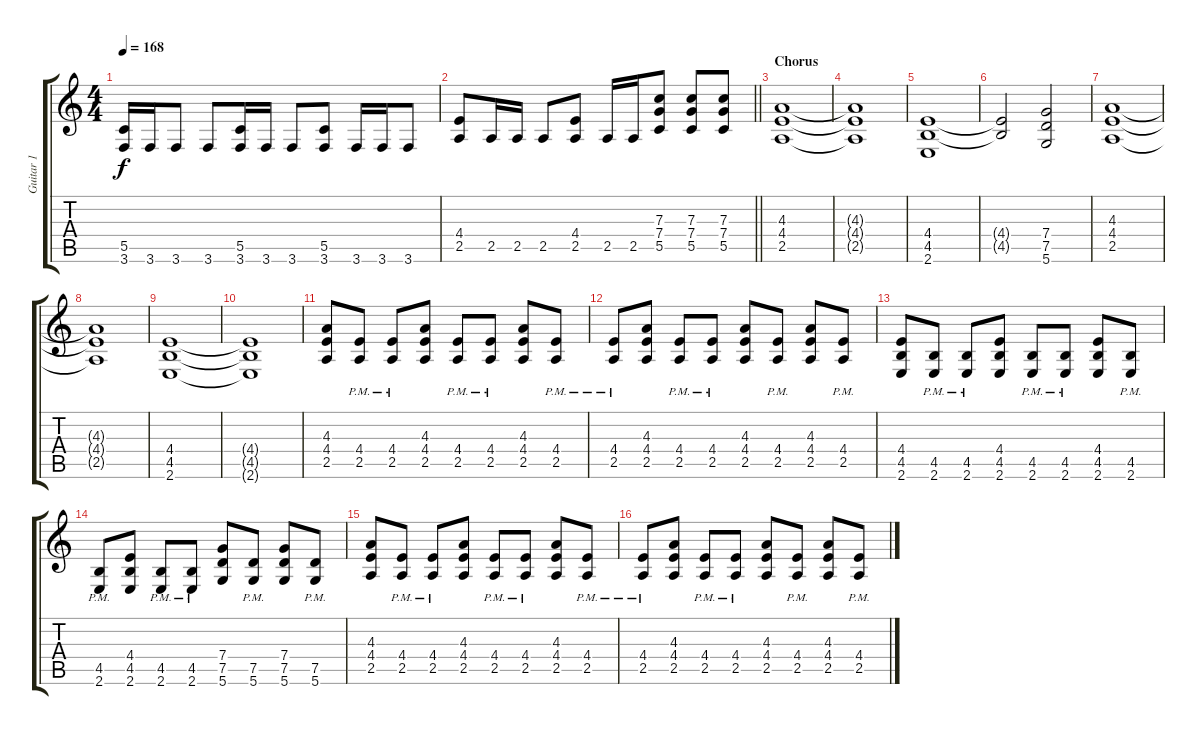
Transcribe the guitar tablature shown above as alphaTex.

\track ("Guitar 1" "Guitar 1") {instrument distortionguitar}
\staff {score tabs}
\tuning (D4 A3 F3 C3 G2 D2) {hide}
\ts (4 4)
\tempo 168
\clef g2
\ks c
(5.5 3.6).16{dy f} 3.6.16 3.6.8 3.6.8 (5.5 3.6).16 3.6.16 3.6.8 (5.5 3.6).8 3.6.16 3.6.16 3.6.8 |
\barLineRight lightlight
(4.4 2.5).8 2.5.16 2.5.16 2.5.8 (4.4 2.5).8 2.5.16 2.5.16 (7.3 7.4 5.5).8 (7.3 7.4 5.5).8 (7.3 7.4 5.5).8 |
\section ("" "Chorus")
(4.3 4.4 2.5).1{volume 11} |
(4.3{t} 4.4{t} 2.5{t}).1 |
(4.4 4.5 2.6).1 |
(4.4{t} 4.5{t}).2 (7.4 7.5 5.6).2 |
(4.3 4.4 2.5).1 |
(4.3{t} 4.4{t} 2.5{t}).1 |
(4.4 4.5 2.6).1{volume 16} |
(4.4{t} 4.5{t} 2.6{t}).1 |
(4.3 4.4 2.5).8 (4.4{pm} 2.5{pm}).8 (4.4{pm} 2.5{pm}).8 (4.3 4.4 2.5).8 (4.4{pm} 2.5{pm}).8 (4.4{pm} 2.5{pm}).8 (4.3 4.4 2.5).8 (4.4{pm} 2.5{pm}).8 |
(4.4{pm} 2.5{pm}).8 (4.3 4.4 2.5).8 (4.4{pm} 2.5{pm}).8 (4.4{pm} 2.5{pm}).8 (4.3 4.4 2.5).8 (4.4{pm} 2.5{pm}).8 (4.3 4.4 2.5).8 (4.4{pm} 2.5{pm}).8 |
(4.4 4.5 2.6).8 (4.5{pm} 2.6{pm}).8 (4.5{pm} 2.6{pm}).8 (4.4 4.5 2.6).8 (4.5{pm} 2.6{pm}).8 (4.5{pm} 2.6{pm}).8 (4.4 4.5 2.6).8 (4.5{pm} 2.6{pm}).8 |
(4.5{pm} 2.6{pm}).8 (4.4 4.5 2.6).8 (4.5{pm} 2.6{pm}).8 (4.5{pm} 2.6{pm}).8 (7.4 7.5 5.6).8 (7.5{pm} 5.6{pm}).8 (7.4 7.5 5.6).8 (7.5{pm} 5.6{pm}).8 |
(4.3 4.4 2.5).8 (4.4{pm} 2.5{pm}).8 (4.4{pm} 2.5{pm}).8 (4.3 4.4 2.5).8 (4.4{pm} 2.5{pm}).8 (4.4{pm} 2.5{pm}).8 (4.3 4.4 2.5).8 (4.4{pm} 2.5{pm}).8 |
(4.4{pm} 2.5{pm}).8 (4.3 4.4 2.5).8 (4.4{pm} 2.5{pm}).8 (4.4{pm} 2.5{pm}).8 (4.3 4.4 2.5).8 (4.4{pm} 2.5{pm}).8 (4.3 4.4 2.5).8 (4.4{pm} 2.5{pm}).8
